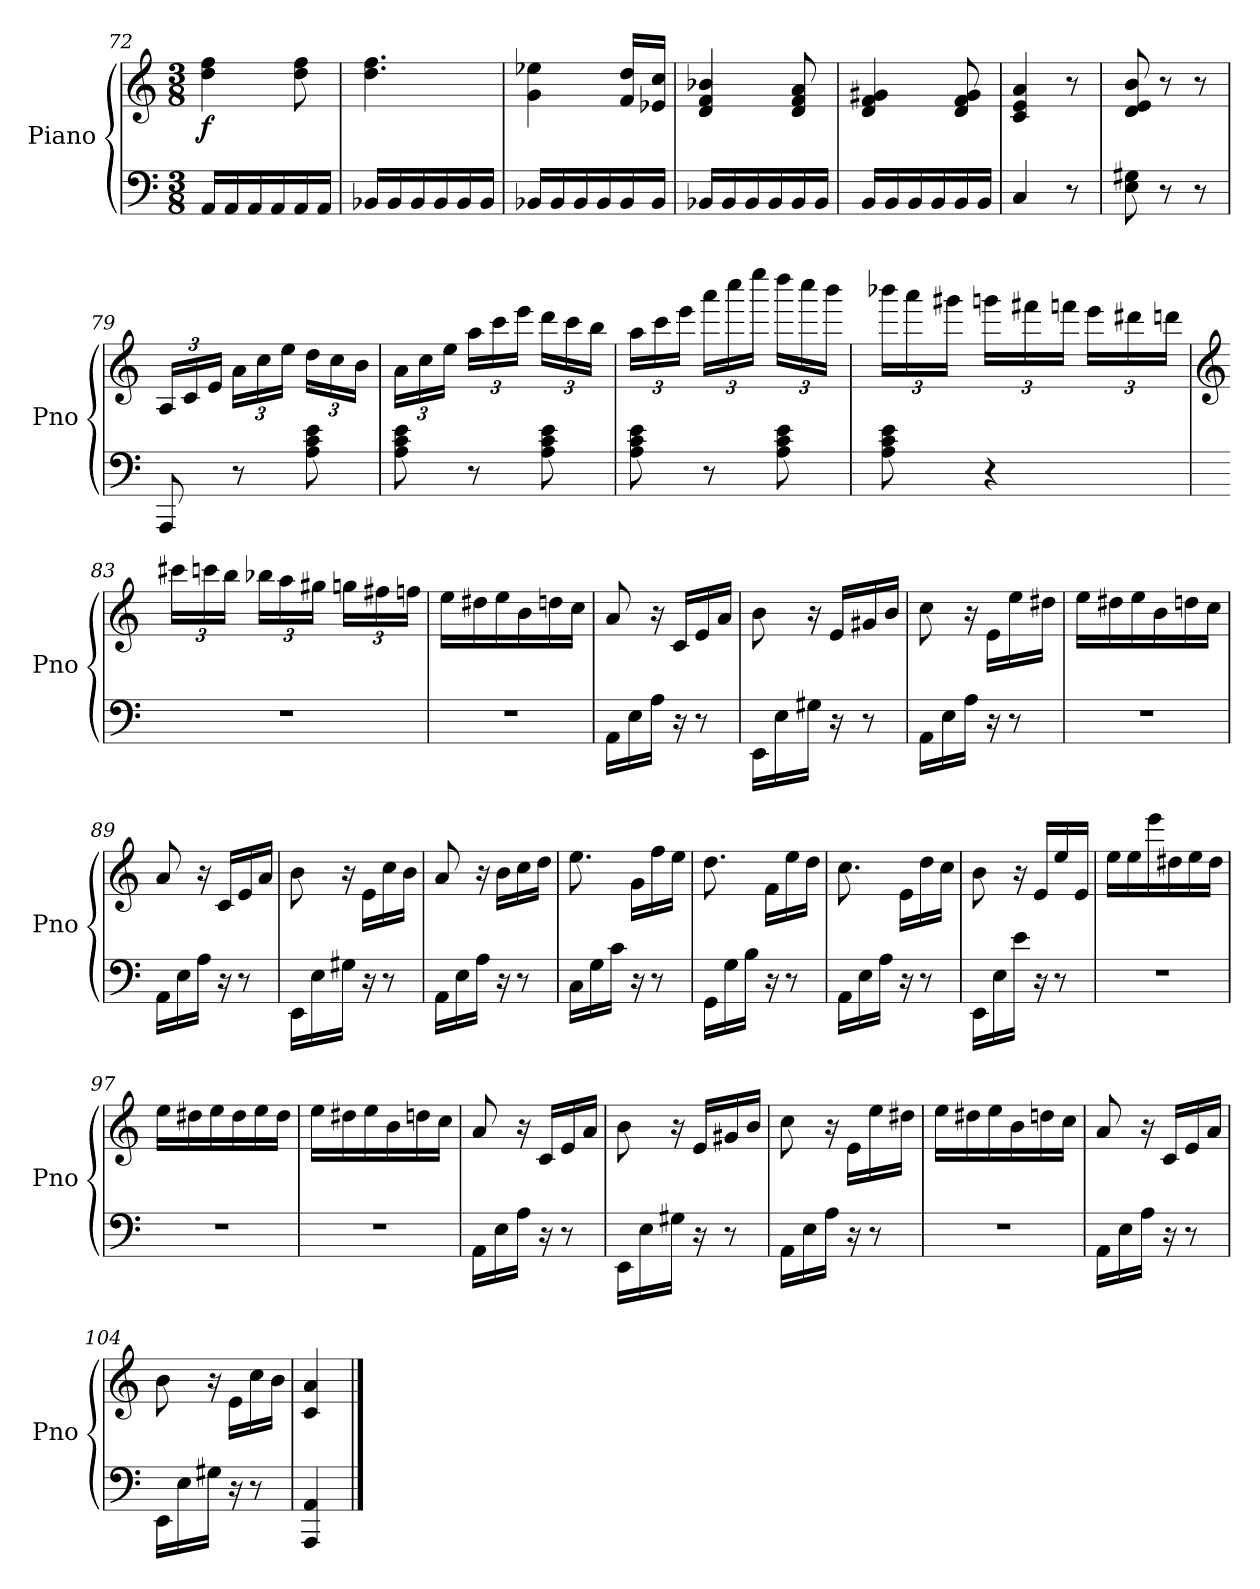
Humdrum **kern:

**kern	**kern	**dynam
*part1	*part1	*part1
*staff2	*staff1	*staff1/2
*I"Piano	*	*
*I'Pno	*	*
*clefF4	*clefG2	*
*k[]	*k[]	*
*M3/8	*M3/8	*
=72	=72	=72
!	!	!LO:DY:b
16AA/LL	4dd\ 4ff\	f
16AA/	.	.
16AA/	.	.
16AA/	.	.
16AA/	8dd\ 8ff\	.
16AA/JJ	.	.
=73	=73	=73
16BB-X/LL	4.dd\ 4.ff\	.
16BB-/	.	.
16BB-/	.	.
16BB-/	.	.
16BB-/	.	.
16BB-/JJ	.	.
=74	=74	=74
16BB-X/LL	4g\ 4ee-X\	.
16BB-/	.	.
16BB-/	.	.
16BB-/	.	.
16BB-/	16f/ 16dd/LL	.
16BB-/JJ	16e-X/ 16cc/JJ	.
=75	=75	=75
16BB-X/LL	4d/ 4f/ 4b-X/	.
16BB-/	.	.
16BB-/	.	.
16BB-/	.	.
16BB-/	8d/ 8f/ 8a/	.
16BB-/JJ	.	.
!!LO:LB:g=z
=76	=76	=76
16BB/LL	4d/ 4f/ 4g#X/	.
16BB/	.	.
16BB/	.	.
16BB/	.	.
16BB/	8d/ 8f/ 8g#/	.
16BB/JJ	.	.
=77	=77	=77
4C/	4c/ 4e/ 4a/	.
8r	8r	.
=78	=78	=78
8E\ 8G#X\	8d/ 8e/ 8b/	.
8r	8r	.
8r	8r	.
=79	=79	=79
*	*Xbrackettup	*
8AAA/	24A/LL	.
.	24c/	.
.	24e/JJ	.
8r	24a\LL	.
.	24cc\	.
.	24ee\JJ	.
8A\ 8c\ 8e\	24dd\LL	.
.	24cc\	.
.	24b\JJ	.
=80	=80	=80
8A\ 8c\ 8e\	24a\LL	.
.	24cc\	.
.	24ee\JJ	.
8r	24aa\LL	.
.	24ccc\	.
.	24eee\JJ	.
8A\ 8c\ 8e\	24ddd\LL	.
.	24ccc\	.
.	24bb\JJ	.
!!LO:LB:g=z
=81	=81	=81
8A\ 8c\ 8e\	24aa\LL	.
.	24ccc\	.
.	24eee\JJ	.
8r	24aaa\LL	.
.	24cccc\	.
.	24eeee\JJ	.
8A\ 8c\ 8e\	24dddd\LL	.
.	24cccc\	.
.	24bbb\JJ	.
=82	=82	=82
8A\ 8c\ 8e\	24bbb-X\LL	.
.	24aaa\	.
.	24ggg#X\JJ	.
4r	24gggn\LL	.
.	24fff#X\	.
.	24fffn\JJ	.
.	24eee\LL	.
.	24ddd#X\	.
.	24dddn\JJ	.
=83	=83	=83
*	*clefG2	*
4.r	24ccc#X\LL	.
.	24cccn\	.
.	24bb\JJ	.
.	24bb-X\LL	.
.	24aa\	.
.	24gg#X\JJ	.
.	24ggn\LL	.
.	24ff#X\	.
.	24ffn\JJ	.
!!LO:LB:g=z
=84	=84	=84
4.r	16ee\LL	.
.	16dd#X\	.
.	16ee\	.
.	16b\	.
.	16ddn\	.
.	16cc\JJ	.
=85	=85	=85
16AA\LL	8a/	.
16E\	.	.
16A\JJ	16r	.
16r	16c/LL	.
8r	16e/	.
.	16a/JJ	.
=86	=86	=86
16EE\LL	8b\	.
16E\	.	.
16G#X\JJ	16r	.
16r	16e/LL	.
8r	16g#X/	.
.	16b/JJ	.
=87	=87	=87
16AA\LL	8cc\	.
16E\	.	.
16A\JJ	16r	.
16r	16e\LL	.
8r	16ee\	.
.	16dd#X\JJ	.
=88	=88	=88
4.r	16ee\LL	.
.	16dd#X\	.
.	16ee\	.
.	16b\	.
.	16ddn\	.
.	16cc\JJ	.
=89	=89	=89
16AA\LL	8a/	.
16E\	.	.
16A\JJ	16r	.
16r	16c/LL	.
8r	16e/	.
.	16a/JJ	.
!!LO:PB:g=z
=90	=90	=90
16EE\LL	8b\	.
16E\	.	.
16G#X\JJ	16r	.
16r	16e\LL	.
8r	16cc\	.
.	16b\JJ	.
=91	=91	=91
16AA\LL	8a/	.
16E\	.	.
16A\JJ	16r	.
16r	16b\LL	.
8r	16cc\	.
.	16dd\JJ	.
=92	=92	=92
16C\LL	8.ee\	.
16G\	.	.
16c\JJ	.	.
16r	16g\LL	.
8r	16ff\	.
.	16ee\JJ	.
=93	=93	=93
16GG\LL	8.dd\	.
16G\	.	.
16B\JJ	.	.
16r	16f\LL	.
8r	16ee\	.
.	16dd\JJ	.
=94	=94	=94
16AA\LL	8.cc\	.
16E\	.	.
16A\JJ	.	.
16r	16e\LL	.
8r	16dd\	.
.	16cc\JJ	.
=95	=95	=95
16EE\LL	8b\	.
16E\	.	.
16e\JJ	16r	.
16r	16e/LL	.
8r	16ee/	.
.	16e/JJ	.
!!LO:LB:g=z
=96	=96	=96
4.r	16ee\LL	.
.	16ee\	.
.	16eee\	.
.	16dd#X\	.
.	16ee\	.
.	16dd#\JJ	.
=97	=97	=97
4.r	16ee\LL	.
.	16dd#X\	.
.	16ee\	.
.	16dd#\	.
.	16ee\	.
.	16dd#\JJ	.
=98	=98	=98
4.r	16ee\LL	.
.	16dd#X\	.
.	16ee\	.
.	16b\	.
.	16ddn\	.
.	16cc\JJ	.
=99	=99	=99
16AA\LL	8a/	.
16E\	.	.
16A\JJ	16r	.
16r	16c/LL	.
8r	16e/	.
.	16a/JJ	.
=100	=100	=100
16EE\LL	8b\	.
16E\	.	.
16G#X\JJ	16r	.
16r	16e/LL	.
8r	16g#X/	.
.	16b/JJ	.
=101	=101	=101
16AA\LL	8cc\	.
16E\	.	.
16A\JJ	16r	.
16r	16e\LL	.
8r	16ee\	.
.	16dd#X\JJ	.
!!LO:LB:g=z
=102	=102	=102
4.r	16ee\LL	.
.	16dd#X\	.
.	16ee\	.
.	16b\	.
.	16ddn\	.
.	16cc\JJ	.
=103	=103	=103
16AA\LL	8a/	.
16E\	.	.
16A\JJ	16r	.
16r	16c/LL	.
8r	16e/	.
.	16a/JJ	.
=104	=104	=104
16EE\LL	8b\	.
16E\	.	.
16G#X\JJ	16r	.
16r	16e\LL	.
8r	16cc\	.
.	16b\JJ	.
=105	=105	=105
4AAA/ 4AA/	4c/ 4a/	.
==	==	==
*-	*-	*-
